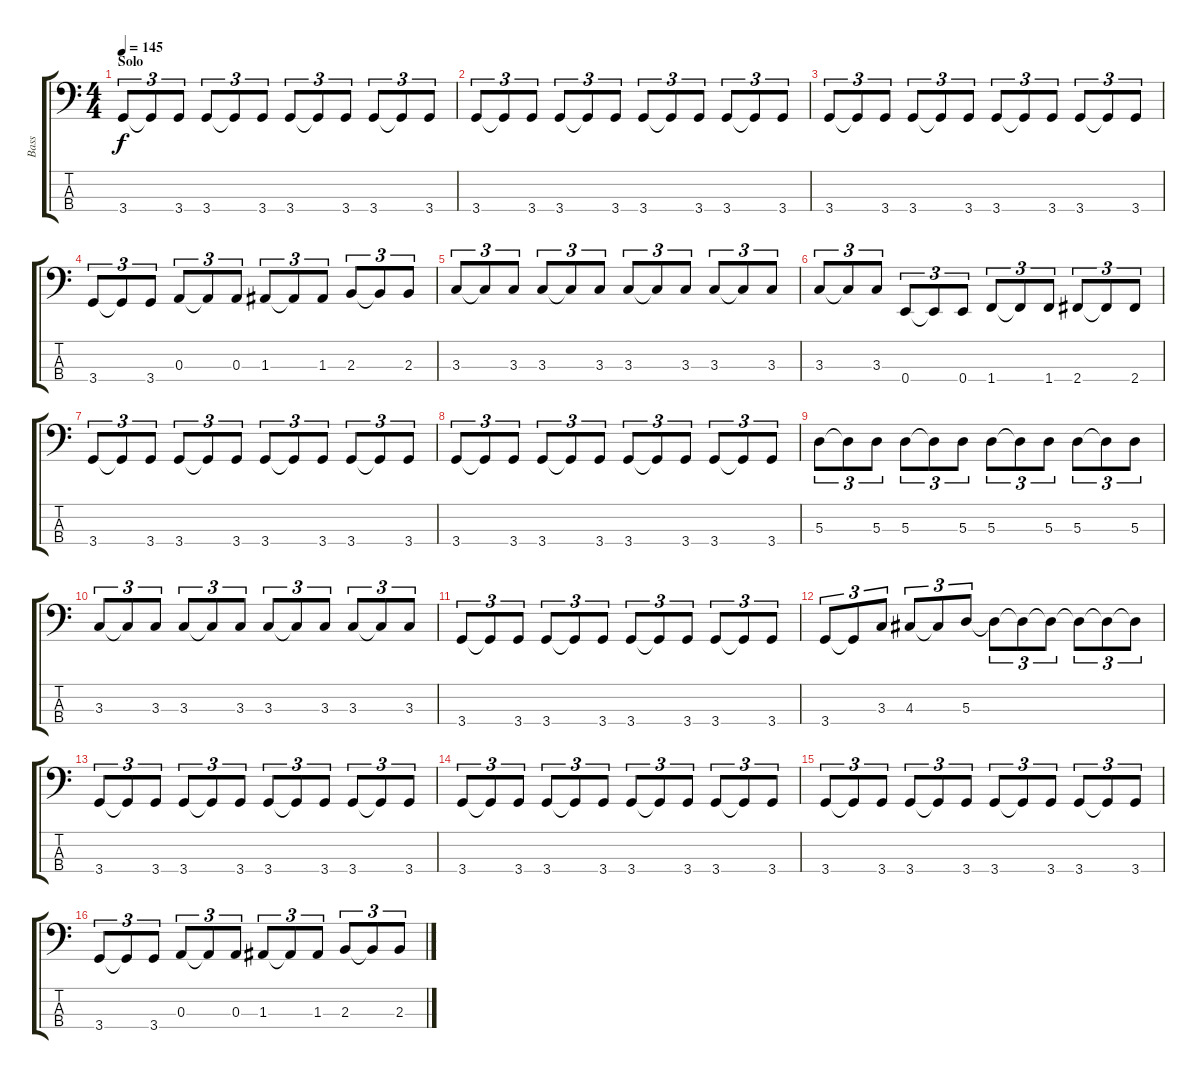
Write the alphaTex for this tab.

\track ("Bass" "Bass") {instrument electricbassfinger}
\staff {score tabs}
\tuning (G2 D2 A1 E1) {hide}
\ts (4 4)
\section ("" "Solo")
\tempo 145
\clef f4
\ks c
3.4.8{tu (3 2) dy f} 3.4{t}.8{tu (3 2)} 3.4.8{tu (3 2)} 3.4.8{tu (3 2)} 3.4{t}.8{tu (3 2)} 3.4.8{tu (3 2)} 3.4.8{tu (3 2)} 3.4{t}.8{tu (3 2)} 3.4.8{tu (3 2)} 3.4.8{tu (3 2)} 3.4{t}.8{tu (3 2)} 3.4.8{tu (3 2)} |
3.4.8{tu (3 2)} 3.4{t}.8{tu (3 2)} 3.4.8{tu (3 2)} 3.4.8{tu (3 2)} 3.4{t}.8{tu (3 2)} 3.4.8{tu (3 2)} 3.4.8{tu (3 2)} 3.4{t}.8{tu (3 2)} 3.4.8{tu (3 2)} 3.4.8{tu (3 2)} 3.4{t}.8{tu (3 2)} 3.4.8{tu (3 2)} |
3.4.8{tu (3 2)} 3.4{t}.8{tu (3 2)} 3.4.8{tu (3 2)} 3.4.8{tu (3 2)} 3.4{t}.8{tu (3 2)} 3.4.8{tu (3 2)} 3.4.8{tu (3 2)} 3.4{t}.8{tu (3 2)} 3.4.8{tu (3 2)} 3.4.8{tu (3 2)} 3.4{t}.8{tu (3 2)} 3.4.8{tu (3 2)} |
3.4.8{tu (3 2)} 3.4{t}.8{tu (3 2)} 3.4.8{tu (3 2)} 0.3.8{tu (3 2)} 0.3{t}.8{tu (3 2)} 0.3.8{tu (3 2)} 1.3.8{tu (3 2)} 1.3{t}.8{tu (3 2)} 1.3.8{tu (3 2)} 2.3.8{tu (3 2)} 2.3{t}.8{tu (3 2)} 2.3.8{tu (3 2)} |
3.3.8{tu (3 2)} 3.3{t}.8{tu (3 2)} 3.3.8{tu (3 2)} 3.3.8{tu (3 2)} 3.3{t}.8{tu (3 2)} 3.3.8{tu (3 2)} 3.3.8{tu (3 2)} 3.3{t}.8{tu (3 2)} 3.3.8{tu (3 2)} 3.3.8{tu (3 2)} 3.3{t}.8{tu (3 2)} 3.3.8{tu (3 2)} |
3.3.8{tu (3 2)} 3.3{t}.8{tu (3 2)} 3.3.8{tu (3 2)} 0.4.8{tu (3 2)} 0.4{t}.8{tu (3 2)} 0.4.8{tu (3 2)} 1.4.8{tu (3 2)} 1.4{t}.8{tu (3 2)} 1.4.8{tu (3 2)} 2.4.8{tu (3 2)} 2.4{t}.8{tu (3 2)} 2.4.8{tu (3 2)} |
3.4.8{tu (3 2)} 3.4{t}.8{tu (3 2)} 3.4.8{tu (3 2)} 3.4.8{tu (3 2)} 3.4{t}.8{tu (3 2)} 3.4.8{tu (3 2)} 3.4.8{tu (3 2)} 3.4{t}.8{tu (3 2)} 3.4.8{tu (3 2)} 3.4.8{tu (3 2)} 3.4{t}.8{tu (3 2)} 3.4.8{tu (3 2)} |
3.4.8{tu (3 2)} 3.4{t}.8{tu (3 2)} 3.4.8{tu (3 2)} 3.4.8{tu (3 2)} 3.4{t}.8{tu (3 2)} 3.4.8{tu (3 2)} 3.4.8{tu (3 2)} 3.4{t}.8{tu (3 2)} 3.4.8{tu (3 2)} 3.4.8{tu (3 2)} 3.4{t}.8{tu (3 2)} 3.4.8{tu (3 2)} |
5.3.8{tu (3 2)} 5.3{t}.8{tu (3 2)} 5.3.8{tu (3 2)} 5.3.8{tu (3 2)} 5.3{t}.8{tu (3 2)} 5.3.8{tu (3 2)} 5.3.8{tu (3 2)} 5.3{t}.8{tu (3 2)} 5.3.8{tu (3 2)} 5.3.8{tu (3 2)} 5.3{t}.8{tu (3 2)} 5.3.8{tu (3 2)} |
3.3.8{tu (3 2)} 3.3{t}.8{tu (3 2)} 3.3.8{tu (3 2)} 3.3.8{tu (3 2)} 3.3{t}.8{tu (3 2)} 3.3.8{tu (3 2)} 3.3.8{tu (3 2)} 3.3{t}.8{tu (3 2)} 3.3.8{tu (3 2)} 3.3.8{tu (3 2)} 3.3{t}.8{tu (3 2)} 3.3.8{tu (3 2)} |
3.4.8{tu (3 2)} 3.4{t}.8{tu (3 2)} 3.4.8{tu (3 2)} 3.4.8{tu (3 2)} 3.4{t}.8{tu (3 2)} 3.4.8{tu (3 2)} 3.4.8{tu (3 2)} 3.4{t}.8{tu (3 2)} 3.4.8{tu (3 2)} 3.4.8{tu (3 2)} 3.4{t}.8{tu (3 2)} 3.4.8{tu (3 2)} |
3.4.8{tu (3 2)} 3.4{t}.8{tu (3 2)} 3.3.8{tu (3 2)} 4.3.8{tu (3 2)} 4.3{t}.8{tu (3 2)} 5.3.8{tu (3 2)} 5.3{t}.8{tu (3 2)} 5.3{t}.8{tu (3 2)} 5.3{t}.8{tu (3 2)} 5.3{t}.8{tu (3 2)} 5.3{t}.8{tu (3 2)} 5.3{t}.8{tu (3 2)} |
3.4.8{tu (3 2)} 3.4{t}.8{tu (3 2)} 3.4.8{tu (3 2)} 3.4.8{tu (3 2)} 3.4{t}.8{tu (3 2)} 3.4.8{tu (3 2)} 3.4.8{tu (3 2)} 3.4{t}.8{tu (3 2)} 3.4.8{tu (3 2)} 3.4.8{tu (3 2)} 3.4{t}.8{tu (3 2)} 3.4.8{tu (3 2)} |
3.4.8{tu (3 2)} 3.4{t}.8{tu (3 2)} 3.4.8{tu (3 2)} 3.4.8{tu (3 2)} 3.4{t}.8{tu (3 2)} 3.4.8{tu (3 2)} 3.4.8{tu (3 2)} 3.4{t}.8{tu (3 2)} 3.4.8{tu (3 2)} 3.4.8{tu (3 2)} 3.4{t}.8{tu (3 2)} 3.4.8{tu (3 2)} |
3.4.8{tu (3 2)} 3.4{t}.8{tu (3 2)} 3.4.8{tu (3 2)} 3.4.8{tu (3 2)} 3.4{t}.8{tu (3 2)} 3.4.8{tu (3 2)} 3.4.8{tu (3 2)} 3.4{t}.8{tu (3 2)} 3.4.8{tu (3 2)} 3.4.8{tu (3 2)} 3.4{t}.8{tu (3 2)} 3.4.8{tu (3 2)} |
3.4.8{tu (3 2)} 3.4{t}.8{tu (3 2)} 3.4.8{tu (3 2)} 0.3.8{tu (3 2)} 0.3{t}.8{tu (3 2)} 0.3.8{tu (3 2)} 1.3.8{tu (3 2)} 1.3{t}.8{tu (3 2)} 1.3.8{tu (3 2)} 2.3.8{tu (3 2)} 2.3{t}.8{tu (3 2)} 2.3.8{tu (3 2)}
